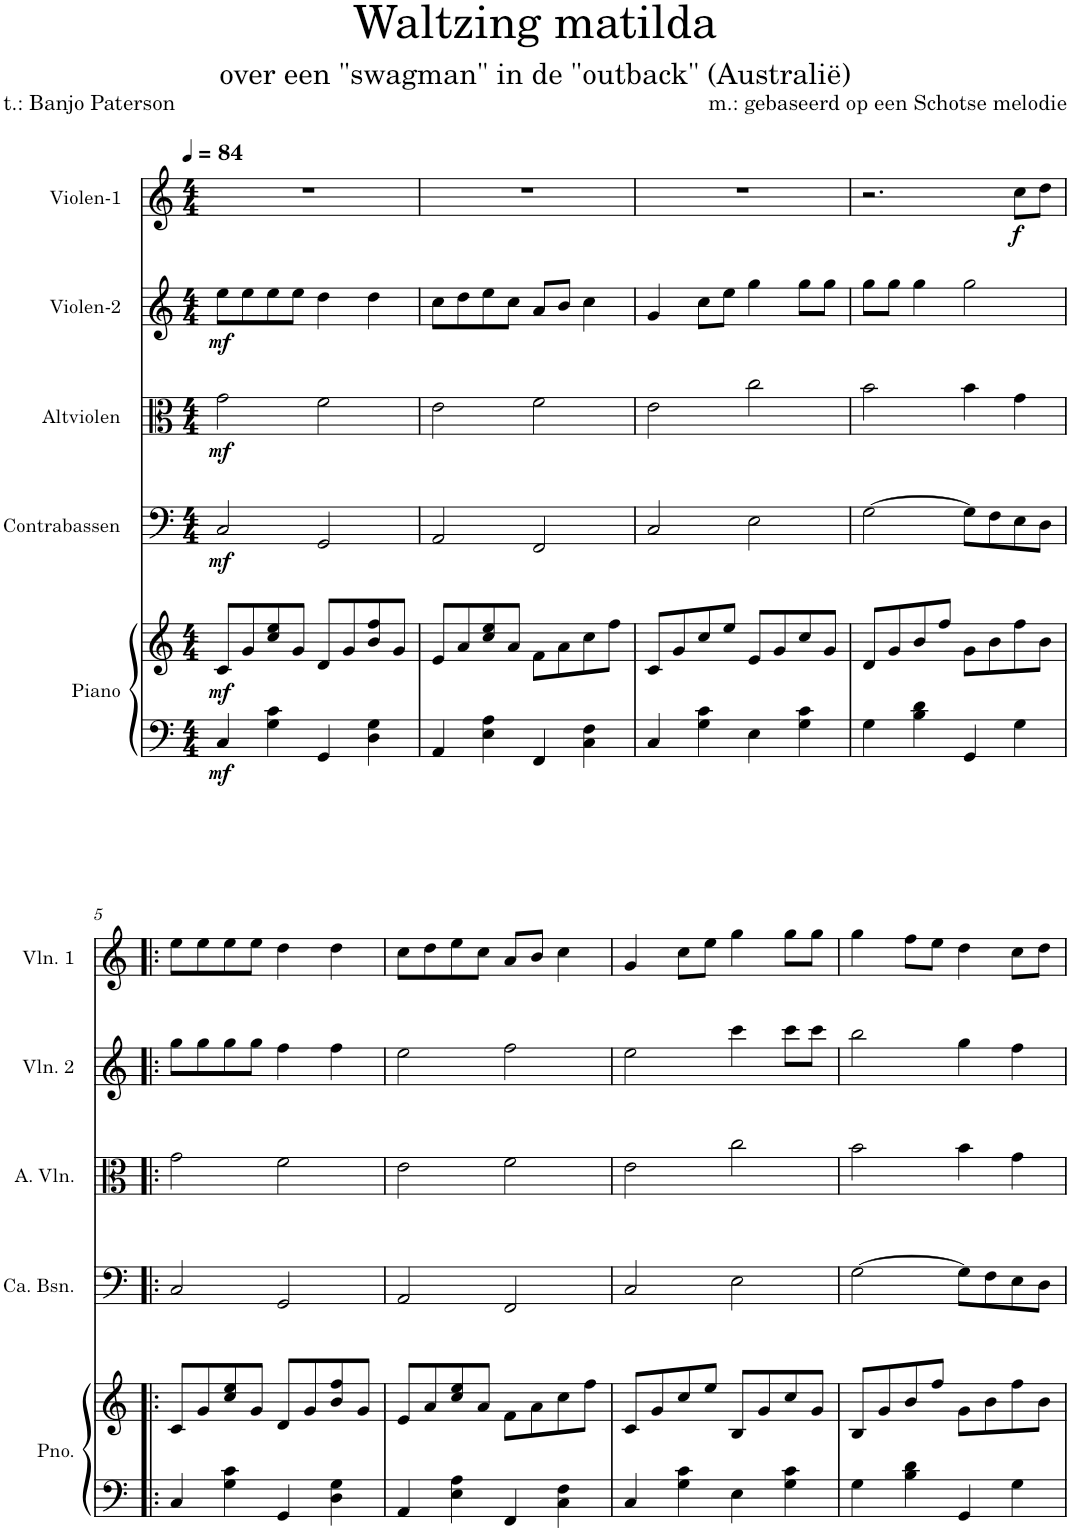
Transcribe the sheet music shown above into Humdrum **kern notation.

**kern	**kern	**dynam	**kern	**dynam	**kern	**dynam	**kern	**dynam	**kern	**dynam
*part5	*part5	*part5	*part4	*part4	*part3	*part3	*part2	*part2	*part1	*part1
*staff6	*staff5	*staff5/6	*staff4	*staff4	*staff3	*staff3	*staff2	*staff2	*staff1	*staff1
*I"Piano	*	*	*I"Contrabassen	*	*I"Altviolen	*	*I"Violen-2	*	*I"Violen-1	*
*I'Pno.	*	*	*I'Ca. Bsn.	*	*I'A. Vln.	*	*I'Vln. 2	*	*I'Vln. 1	*
*clefF4	*clefG2	*	*clefF4	*	*clefC3	*	*clefG2	*	*clefG2	*
*	*	*	*Trd7c12	*	*	*	*	*	*	*
*k[]	*k[]	*	*k[]	*	*k[]	*	*k[]	*	*k[]	*
*M4/4	*M4/4	*	*M4/4	*	*M4/4	*	*M4/4	*	*M4/4	*
*MM84	*MM84	*	*MM84	*	*MM84	*	*MM84	*	*MM84	*
=1	=1	=1	=1	=1	=1	=1	=1	=1	=1	=1
!	!	!LO:DY:b=2	!	!	!	!	!	!	!	!
!	!	!LO:DY:n=1:b	!	!LO:DY:b	!	!LO:DY:b	!	!LO:DY:b	!	!
4C/	8c/L	mf mf	2C/	mf	2g\	mf	8ee\L	mf	1r	.
.	8g/	.	.	.	.	.	8ee\	.	.	.
4G\ 4c\	8cc/ 8ee/	.	.	.	.	.	8ee\	.	.	.
.	8g/J	.	.	.	.	.	8ee\J	.	.	.
4GG/	8d/L	.	2GG/	.	2f\	.	4dd\	.	.	.
.	8g/	.	.	.	.	.	.	.	.	.
4D\ 4G\	8b/ 8ff/	.	.	.	.	.	4dd\	.	.	.
.	8g/J	.	.	.	.	.	.	.	.	.
=2	=2	=2	=2	=2	=2	=2	=2	=2	=2	=2
4AA/	8e/L	.	2AA/	.	2e\	.	8cc\L	.	1r	.
.	8a/	.	.	.	.	.	8dd\	.	.	.
4E\ 4A\	8cc/ 8ee/	.	.	.	.	.	8ee\	.	.	.
.	8a/J	.	.	.	.	.	8cc\J	.	.	.
4FF/	8f\L	.	2FF/	.	2f\	.	8a/L	.	.	.
.	8a\	.	.	.	.	.	8b/J	.	.	.
4C\ 4F\	8cc\	.	.	.	.	.	4cc\	.	.	.
.	8ff\J	.	.	.	.	.	.	.	.	.
=3	=3	=3	=3	=3	=3	=3	=3	=3	=3	=3
4C/	8c/L	.	2C/	.	2e\	.	4g/	.	1r	.
.	8g/	.	.	.	.	.	.	.	.	.
4G\ 4c\	8cc/	.	.	.	.	.	8cc\L	.	.	.
.	8ee/J	.	.	.	.	.	8ee\J	.	.	.
4E\	8e/L	.	2E\	.	2cc\	.	4gg\	.	.	.
.	8g/	.	.	.	.	.	.	.	.	.
4G\ 4c\	8cc/	.	.	.	.	.	8gg\L	.	.	.
.	8g/J	.	.	.	.	.	8gg\J	.	.	.
=4	=4	=4	=4	=4	=4	=4	=4	=4	=4	=4
4G\	8d/L	.	[2G\	.	2b\	.	8gg\L	.	2.r	.
.	8g/	.	.	.	.	.	8gg\J	.	.	.
4B\ 4d\	8b/	.	.	.	.	.	4gg\	.	.	.
.	8ff/J	.	.	.	.	.	.	.	.	.
4GG/	8g\L	.	8G\L]	.	4b\	.	2gg\	.	.	.
.	8b\	.	8F\	.	.	.	.	.	.	.
!	!	!	!	!	!	!	!	!	!	!LO:DY:b
4G\	8ff\	.	8E\	.	4g\	.	.	.	8cc\L	f
.	8b\J	.	8D\J	.	.	.	.	.	8dd\J	.
!!LO:LB:g=z
=5!|:	=5!|:	=5!|:	=5!|:	=5!|:	=5!|:	=5!|:	=5!|:	=5!|:	=5!|:	=5!|:
4C/	8c/L	.	2C/	.	2g\	.	8gg\L	.	8ee\L	.
.	8g/	.	.	.	.	.	8gg\	.	8ee\	.
4G\ 4c\	8cc/ 8ee/	.	.	.	.	.	8gg\	.	8ee\	.
.	8g/J	.	.	.	.	.	8gg\J	.	8ee\J	.
4GG/	8d/L	.	2GG/	.	2f\	.	4ff\	.	4dd\	.
.	8g/	.	.	.	.	.	.	.	.	.
4D\ 4G\	8b/ 8ff/	.	.	.	.	.	4ff\	.	4dd\	.
.	8g/J	.	.	.	.	.	.	.	.	.
=6	=6	=6	=6	=6	=6	=6	=6	=6	=6	=6
4AA/	8e/L	.	2AA/	.	2e\	.	2ee\	.	8cc\L	.
.	8a/	.	.	.	.	.	.	.	8dd\	.
4E\ 4A\	8cc/ 8ee/	.	.	.	.	.	.	.	8ee\	.
.	8a/J	.	.	.	.	.	.	.	8cc\J	.
4FF/	8f\L	.	2FF/	.	2f\	.	2ff\	.	8a/L	.
.	8a\	.	.	.	.	.	.	.	8b/J	.
4C\ 4F\	8cc\	.	.	.	.	.	.	.	4cc\	.
.	8ff\J	.	.	.	.	.	.	.	.	.
=7	=7	=7	=7	=7	=7	=7	=7	=7	=7	=7
4C/	8c/L	.	2C/	.	2e\	.	2ee\	.	4g/	.
.	8g/	.	.	.	.	.	.	.	.	.
4G\ 4c\	8cc/	.	.	.	.	.	.	.	8cc\L	.
.	8ee/J	.	.	.	.	.	.	.	8ee\J	.
4E\	8B/L	.	2E\	.	2cc\	.	4ccc\	.	4gg\	.
.	8g/	.	.	.	.	.	.	.	.	.
4G\ 4c\	8cc/	.	.	.	.	.	8ccc\L	.	8gg\L	.
.	8g/J	.	.	.	.	.	8ccc\J	.	8gg\J	.
=8	=8	=8	=8	=8	=8	=8	=8	=8	=8	=8
4G\	8B/L	.	[2G\	.	2b\	.	2bb\	.	4gg\	.
.	8g/	.	.	.	.	.	.	.	.	.
4B\ 4d\	8b/	.	.	.	.	.	.	.	8ff\L	.
.	8ff/J	.	.	.	.	.	.	.	8ee\J	.
4GG/	8g\L	.	8G\L]	.	4b\	.	4gg\	.	4dd\	.
.	8b\	.	8F\	.	.	.	.	.	.	.
4G\	8ff\	.	8E\	.	4g\	.	4ff\	.	8cc\L	.
.	8b\J	.	8D\J	.	.	.	.	.	8dd\J	.
=	=	=	=	=	=	=	=	=	=	=
*-	*-	*-	*-	*-	*-	*-	*-	*-	*-	*-
